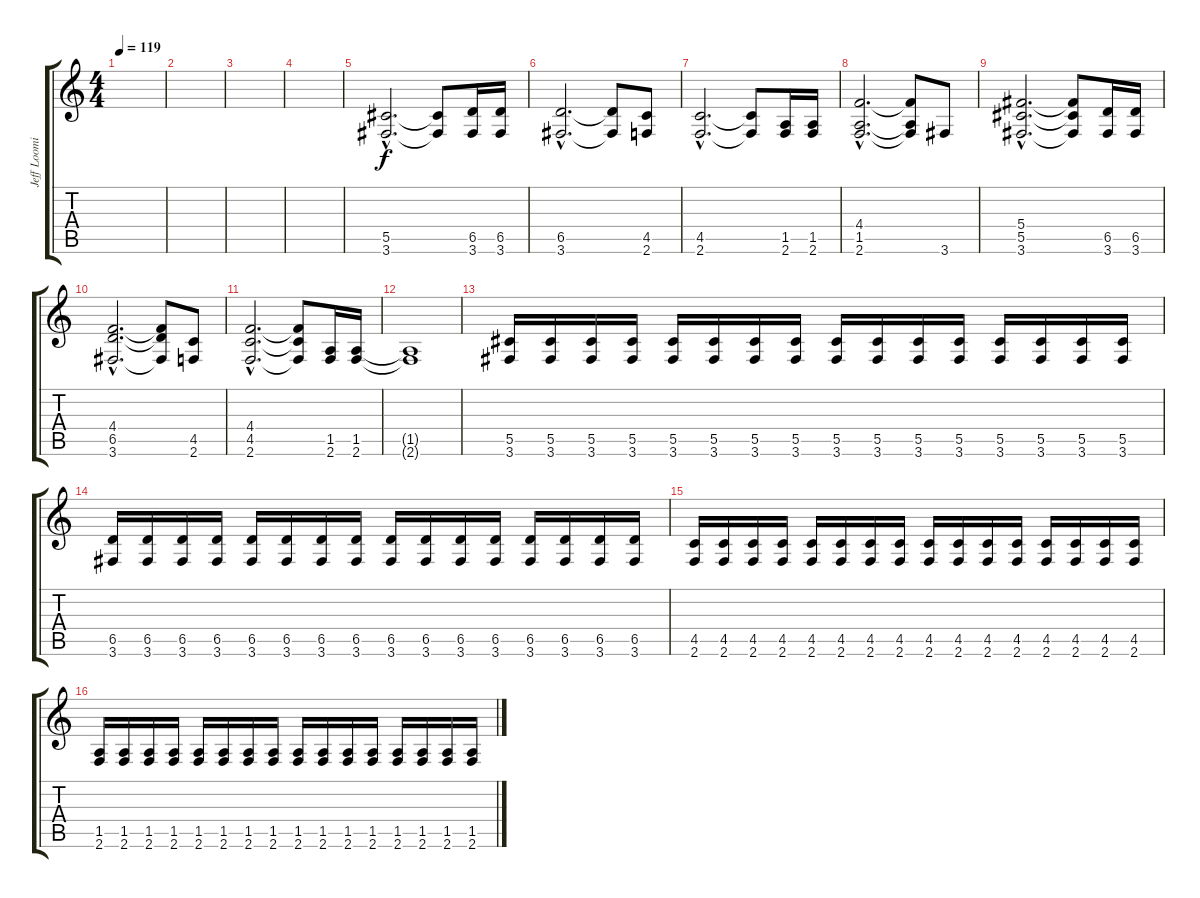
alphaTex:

\track ("Jeff Loomis Rhythm" "Jeff Loomi") {instrument distortionguitar}
\staff {score tabs}
\tuning (Eb4 Bb3 Gb3 Db3 Ab2 Eb2) {hide}
\ts (4 4)
\tempo 119
\clef g2
\ks c
|
|
|
|
(5.5{hac} 3.6{hac}).2{d volume 14} (5.5{t} 3.6{t}).8 (6.5 3.6).16 (6.5 3.6).16 |
(6.5{hac} 3.6{hac}).2{d} (6.5{t} 3.6{t}).8 (4.5 2.6).8 |
(4.5{hac} 2.6{hac}).2{d} (4.5{t} 2.6{t}).8 (1.5 2.6).16 (1.5 2.6).16 |
(4.4{hac} 1.5{hac} 2.6{hac}).2{d} (4.4{t} 1.5{t} 2.6{t}).8 3.6.8 |
(5.4{hac} 5.5{hac} 3.6{hac}).2{d} (5.4{t} 5.5{t} 3.6{t}).8 (6.5 3.6).16 (6.5 3.6).16 |
(4.4{hac} 6.5{hac} 3.6{hac}).2{d} (4.4{t} 6.5{t} 3.6{t}).8 (4.5 2.6).8 |
(4.4{hac} 4.5{hac} 2.6{hac}).2{d} (4.4{t} 4.5{t} 2.6{t}).8 (1.5 2.6).16 (1.5 2.6).16 |
(1.5{t} 2.6{t}).1 |
(5.5 3.6).16 (5.5 3.6).16 (5.5 3.6).16 (5.5 3.6).16 (5.5 3.6).16 (5.5 3.6).16 (5.5 3.6).16 (5.5 3.6).16 (5.5 3.6).16 (5.5 3.6).16 (5.5 3.6).16 (5.5 3.6).16 (5.5 3.6).16 (5.5 3.6).16 (5.5 3.6).16 (5.5 3.6).16 |
(6.5 3.6).16 (6.5 3.6).16 (6.5 3.6).16 (6.5 3.6).16 (6.5 3.6).16 (6.5 3.6).16 (6.5 3.6).16 (6.5 3.6).16 (6.5 3.6).16 (6.5 3.6).16 (6.5 3.6).16 (6.5 3.6).16 (6.5 3.6).16 (6.5 3.6).16 (6.5 3.6).16 (6.5 3.6).16 |
(4.5 2.6).16 (4.5 2.6).16 (4.5 2.6).16 (4.5 2.6).16 (4.5 2.6).16 (4.5 2.6).16 (4.5 2.6).16 (4.5 2.6).16 (4.5 2.6).16 (4.5 2.6).16 (4.5 2.6).16 (4.5 2.6).16 (4.5 2.6).16 (4.5 2.6).16 (4.5 2.6).16 (4.5 2.6).16 |
(1.5 2.6).16 (1.5 2.6).16 (1.5 2.6).16 (1.5 2.6).16 (1.5 2.6).16 (1.5 2.6).16 (1.5 2.6).16 (1.5 2.6).16 (1.5 2.6).16 (1.5 2.6).16 (1.5 2.6).16 (1.5 2.6).16 (1.5 2.6).16 (1.5 2.6).16 (1.5 2.6).16 (1.5 2.6).16
